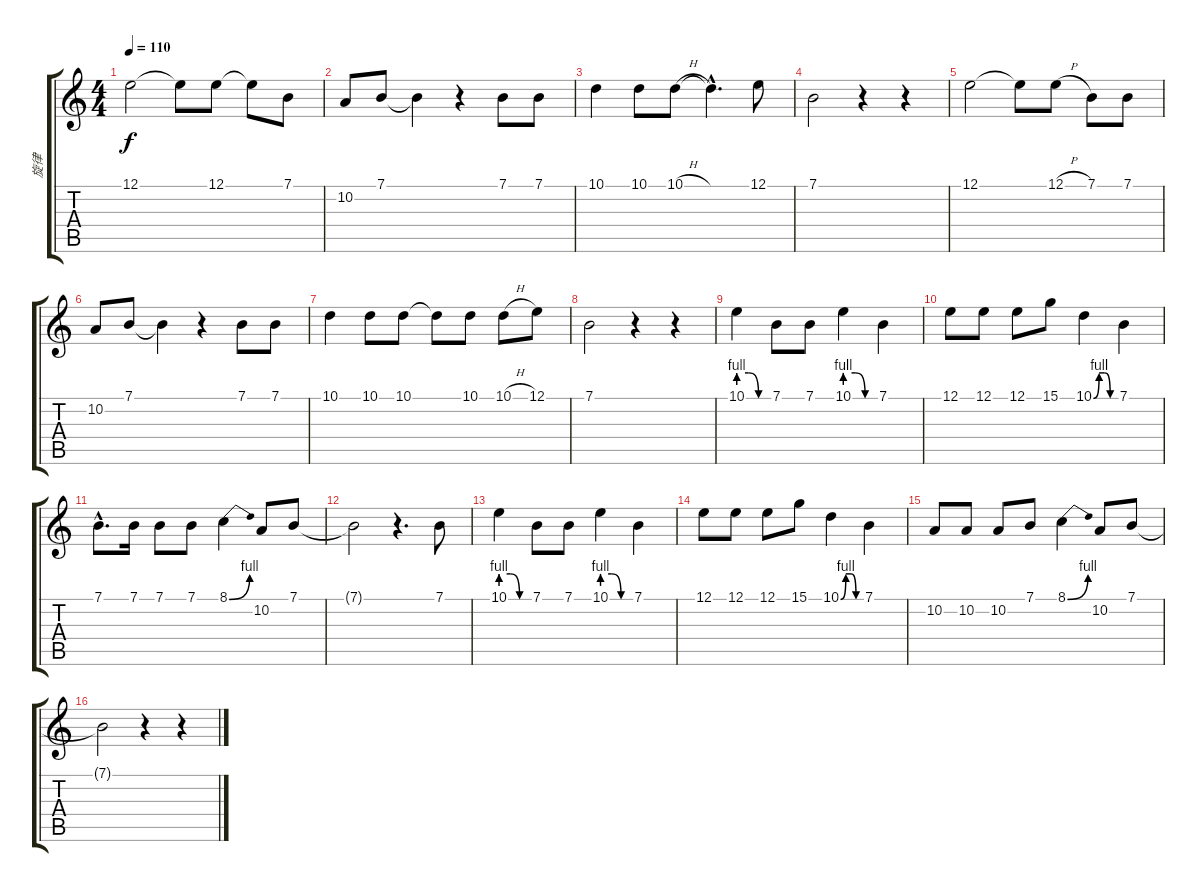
\track ("旋律" "旋律") {instrument voiceoohs}
\staff {score tabs}
\tuning (E4 B3 G3 D3 A2 E2) {hide}
\ts (4 4)
\tempo 110
\clef g2
\ks c
12.1.2{dy f} 12.1{t}.8 12.1.8 12.1{t}.8 7.1.8 |
10.2.8 7.1.8 7.1{t}.4 r.4 7.1.8 7.1.8 |
10.1.4 10.1.8 10.1{h}.8 10.1{hac t}.4{d} 12.1.8 |
7.1.2 r.4 r.4 |
12.1.2 12.1{t}.8 12.1{h}.8 7.1.8 7.1.8 |
10.2.8 7.1.8 7.1{t}.4 r.4 7.1.8 7.1.8 |
10.1.4 10.1.8 10.1.8 10.1{t}.8 10.1.8 10.1{h}.8 12.1.8 |
7.1.2 r.4 r.4 |
10.1{be (custom 0 4 20 4 40 0 60 0)}.4 7.1.8 7.1.8 10.1{be (custom 0 4 20 4 40 0 60 0)}.4 7.1.4 |
12.1.8 12.1.8 12.1.8 15.1.8 10.1{be (custom 0 0 15 4 30 4 45 0 60 0)}.4 7.1.4 |
7.1{hac}.8{d} 7.1.16 7.1.8 7.1.8 8.1{be (bend 0 0 60 4)}.4 10.2.8 7.1.8 |
7.1{t}.2 r.4{d} 7.1.8 |
10.1{be (custom 0 4 20 4 40 0 60 0)}.4 7.1.8 7.1.8 10.1{be (custom 0 4 20 4 40 0 60 0)}.4 7.1.4 |
12.1.8 12.1.8 12.1.8 15.1.8 10.1{be (custom 0 0 15 4 30 4 45 0 60 0)}.4 7.1.4 |
10.2.8 10.2.8 10.2.8 7.1.8 8.1{be (bend 0 0 60 4)}.4 10.2.8 7.1.8 |
7.1{t}.2 r.4 r.4
